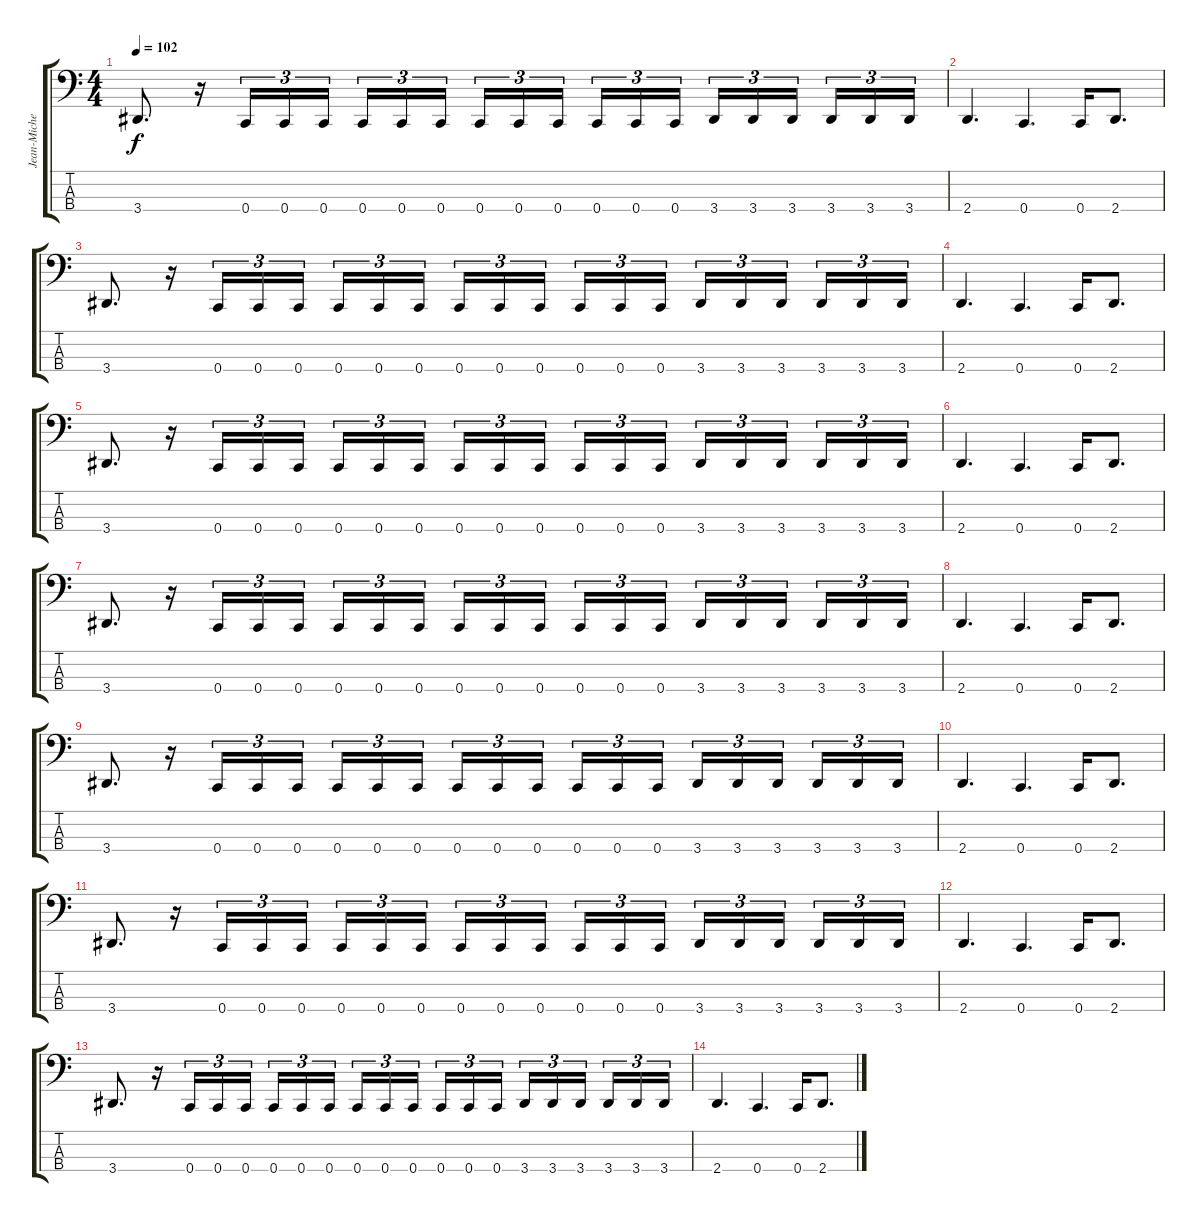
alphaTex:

\track ("Jean-Michel Labadie" "Jean-Miche") {instrument electricbassfinger}
\staff {score tabs}
\tuning (F2 C2 G1 C1) {hide}
\ts (4 4)
\tempo 102
\clef f4
\ks c
3.4.8{d dy f} r.16 0.4.16{tu (3 2)} 0.4.16{tu (3 2)} 0.4.16{tu (3 2) beam splitsecondary} 0.4.16{tu (3 2)} 0.4.16{tu (3 2)} 0.4.16{tu (3 2)} 0.4.16{tu (3 2)} 0.4.16{tu (3 2)} 0.4.16{tu (3 2) beam splitsecondary} 0.4.16{tu (3 2)} 0.4.16{tu (3 2)} 0.4.16{tu (3 2)} 3.4.16{tu (3 2)} 3.4.16{tu (3 2)} 3.4.16{tu (3 2) beam splitsecondary} 3.4.16{tu (3 2)} 3.4.16{tu (3 2)} 3.4.16{tu (3 2)} |
2.4.4{d} 0.4.4{d} 0.4.16 2.4.8{d} |
3.4.8{d} r.16 0.4.16{tu (3 2)} 0.4.16{tu (3 2)} 0.4.16{tu (3 2) beam splitsecondary} 0.4.16{tu (3 2)} 0.4.16{tu (3 2)} 0.4.16{tu (3 2)} 0.4.16{tu (3 2)} 0.4.16{tu (3 2)} 0.4.16{tu (3 2) beam splitsecondary} 0.4.16{tu (3 2)} 0.4.16{tu (3 2)} 0.4.16{tu (3 2)} 3.4.16{tu (3 2)} 3.4.16{tu (3 2)} 3.4.16{tu (3 2) beam splitsecondary} 3.4.16{tu (3 2)} 3.4.16{tu (3 2)} 3.4.16{tu (3 2)} |
2.4.4{d} 0.4.4{d} 0.4.16 2.4.8{d} |
3.4.8{d} r.16 0.4.16{tu (3 2)} 0.4.16{tu (3 2)} 0.4.16{tu (3 2) beam splitsecondary} 0.4.16{tu (3 2)} 0.4.16{tu (3 2)} 0.4.16{tu (3 2)} 0.4.16{tu (3 2)} 0.4.16{tu (3 2)} 0.4.16{tu (3 2) beam splitsecondary} 0.4.16{tu (3 2)} 0.4.16{tu (3 2)} 0.4.16{tu (3 2)} 3.4.16{tu (3 2)} 3.4.16{tu (3 2)} 3.4.16{tu (3 2) beam splitsecondary} 3.4.16{tu (3 2)} 3.4.16{tu (3 2)} 3.4.16{tu (3 2)} |
2.4.4{d} 0.4.4{d} 0.4.16 2.4.8{d} |
3.4.8{d} r.16 0.4.16{tu (3 2)} 0.4.16{tu (3 2)} 0.4.16{tu (3 2) beam splitsecondary} 0.4.16{tu (3 2)} 0.4.16{tu (3 2)} 0.4.16{tu (3 2)} 0.4.16{tu (3 2)} 0.4.16{tu (3 2)} 0.4.16{tu (3 2) beam splitsecondary} 0.4.16{tu (3 2)} 0.4.16{tu (3 2)} 0.4.16{tu (3 2)} 3.4.16{tu (3 2)} 3.4.16{tu (3 2)} 3.4.16{tu (3 2) beam splitsecondary} 3.4.16{tu (3 2)} 3.4.16{tu (3 2)} 3.4.16{tu (3 2)} |
2.4.4{d} 0.4.4{d} 0.4.16 2.4.8{d} |
3.4.8{d} r.16 0.4.16{tu (3 2)} 0.4.16{tu (3 2)} 0.4.16{tu (3 2) beam splitsecondary} 0.4.16{tu (3 2)} 0.4.16{tu (3 2)} 0.4.16{tu (3 2)} 0.4.16{tu (3 2)} 0.4.16{tu (3 2)} 0.4.16{tu (3 2) beam splitsecondary} 0.4.16{tu (3 2)} 0.4.16{tu (3 2)} 0.4.16{tu (3 2)} 3.4.16{tu (3 2)} 3.4.16{tu (3 2)} 3.4.16{tu (3 2) beam splitsecondary} 3.4.16{tu (3 2)} 3.4.16{tu (3 2)} 3.4.16{tu (3 2)} |
2.4.4{d} 0.4.4{d} 0.4.16 2.4.8{d} |
3.4.8{d} r.16 0.4.16{tu (3 2)} 0.4.16{tu (3 2)} 0.4.16{tu (3 2) beam splitsecondary} 0.4.16{tu (3 2)} 0.4.16{tu (3 2)} 0.4.16{tu (3 2)} 0.4.16{tu (3 2)} 0.4.16{tu (3 2)} 0.4.16{tu (3 2) beam splitsecondary} 0.4.16{tu (3 2)} 0.4.16{tu (3 2)} 0.4.16{tu (3 2)} 3.4.16{tu (3 2)} 3.4.16{tu (3 2)} 3.4.16{tu (3 2) beam splitsecondary} 3.4.16{tu (3 2)} 3.4.16{tu (3 2)} 3.4.16{tu (3 2)} |
2.4.4{d} 0.4.4{d} 0.4.16 2.4.8{d} |
3.4.8{d} r.16 0.4.16{tu (3 2)} 0.4.16{tu (3 2)} 0.4.16{tu (3 2) beam splitsecondary} 0.4.16{tu (3 2)} 0.4.16{tu (3 2)} 0.4.16{tu (3 2)} 0.4.16{tu (3 2)} 0.4.16{tu (3 2)} 0.4.16{tu (3 2) beam splitsecondary} 0.4.16{tu (3 2)} 0.4.16{tu (3 2)} 0.4.16{tu (3 2)} 3.4.16{tu (3 2)} 3.4.16{tu (3 2)} 3.4.16{tu (3 2) beam splitsecondary} 3.4.16{tu (3 2)} 3.4.16{tu (3 2)} 3.4.16{tu (3 2)} |
2.4.4{d} 0.4.4{d} 0.4.16 2.4.8{d}
